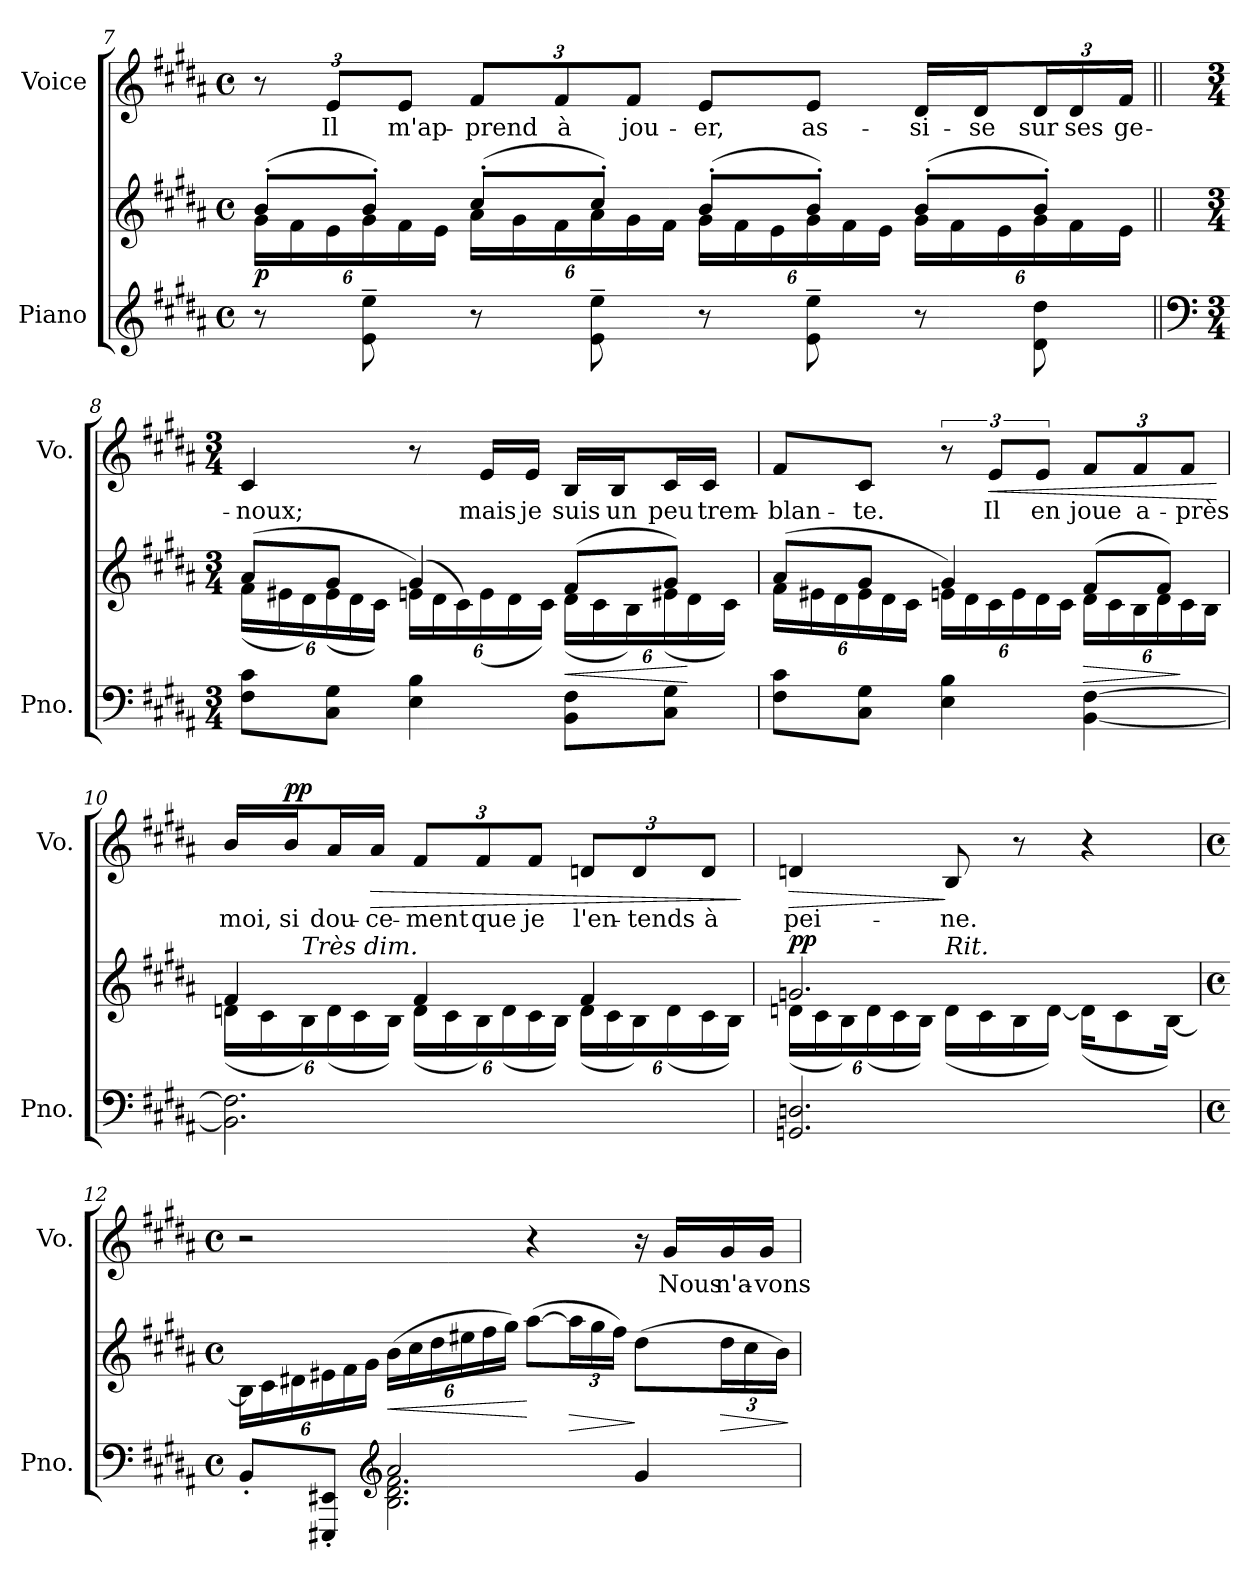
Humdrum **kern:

**kern	**kern	**dynam	**kern	**text	**dynam
*part2	*part2	*part2	*part1	*part1	*part1
*staff3	*staff2	*staff2/3	*staff1	*staff1	*staff1
*I"Piano	*	*	*I"Voice	*	*
*I'Pno.	*	*	*I'Vo.	*	*
*clefG2	*clefG2	*	*clefG2	*	*
*k[f#c#g#d#a#]	*k[f#c#g#d#a#]	*	*k[f#c#g#d#a#]	*	*
*M4/4	*M4/4	*	*M4/4	*	*
*met(c)	*met(c)	*	*met(c)	*	*
=7	=7	=7	=7	=7	=7
*	*^	*	*	*	*
*	*	*Xbrackettup	*	*Xbrackettup	*	*
!	!	!	!LO:DY:b	!	!	!
8r	(8b'/L	24g#\LL	p	12r	.	.
.	.	24f#\	.	.	.	.
.	.	24e\	.	12e/L	Il	.
8e\~ 8ee\~	8b'/J)	24g#\	.	.	.	.
.	.	24f#\	.	12e/J	-m'ap-	.
.	.	24e\JJ	.	.	.	.
8r	(8cc#'/L	24a#\LL	.	12f#/L	-prend	.
.	.	24g#\	.	.	.	.
.	.	24f#\	.	12f#/	à	.
8e\~ 8ee\~	8cc#'/J)	24a#\	.	.	.	.
.	.	24g#\	.	12f#/J	jou-	.
.	.	24f#\JJ	.	.	.	.
8r	(8b'/L	24g#\LL	.	8e/L	-er,	.
.	.	24f#\	.	.	.	.
.	.	24e\	.	.	.	.
8e\~ 8ee\~	8b'/J)	24g#\	.	8e/J	as-	.
.	.	24f#\	.	.	.	.
.	.	24e\JJ	.	.	.	.
8r	(8b'/L	24g#\LL	.	16d#/LL	-si-	.
.	.	24f#\	.	.	.	.
.	.	.	.	16d#/J	-se	.
.	.	24e\	.	.	.	.
8d#\ 8dd#\	8b'/J)	24g#\	.	24d#/L	sur	.
.	.	24f#\	.	24d#/	ses	.
.	.	24e\JJ	.	24f#/JJ	ge-	.
=8||	=8||	=8||	=8||	=8||	=8||	=8||
*clefF4	*	*	*	*	*	*
*M3/4	*M3/4	*	*	*M3/4	*	*
8F#\ 8c#\L	(8a#/L	(>24f#\LL	.	4c#/	-noux;	.
.	.	24e#X\	.	.	.	.
.	.	24d#\)	.	.	.	.
8C#\ 8G#\J	8g#/J	(>24e#\	.	.	.	.
.	.	24d#\	.	.	.	.
.	.	24c#\JJ)	.	.	.	.
4E\ 4B\	(>4g#/)	24en\LL	.	8r	.	.
.	.	24d#\	.	.	.	.
.	.	24c#\)	.	.	.	.
.	.	(>24e\	.	16e/LL	mais	.
.	.	24d#\	.	.	.	.
.	.	.	.	16e/JJ	je	.
.	.	24c#\JJ)	.	.	.	.
!	!	!	!LO:HP:b	!	!	!
8BB\ 8F#\L	(8f#/L	(>24d#\LL	<	16B/LL	suis	.
.	.	24c#\	.	.	.	.
.	.	.	.	16B/J	un	.
.	.	24B\)	.	.	.	.
8C#\ 8G#\J	8g#/J)	(>24e#X\	.	16c#/L	peu	.
.	.	24d#\	[	.	.	.
.	.	.	.	16c#/JJ	trem-	.
.	.	24c#\JJ)	.	.	.	.
=9	=9	=9	=9	=9	=9	=9
8F#\ 8c#\L	(8a#/L	24f#\LL	.	8f#/L	-blan-	.
.	.	24e#X\	.	.	.	.
.	.	24d#\	.	.	.	.
8C#\ 8G#\J	8g#/J	24e#\	.	8c#/J	-te.	.
.	.	24d#\	.	.	.	.
.	.	24c#\JJ	.	.	.	.
*	*	*	*	*brackettup	*	*
4E\ 4B\	4g#/)	24en\LL	.	12r	.	.
.	.	24d#\	.	.	.	.
!	!	!	!	!	!	!LO:HP:b
.	.	24c#\	.	12e/L	Il	<
.	.	24e\	.	.	.	.
.	.	24d#\	.	12e/J	en	.
.	.	24c#\JJ	.	.	.	.
!	!	!	!LO:HP:b	!	!	!
[4BB\ [4F#\	(8f#/L	24d#\LL	>	12f#/L	joue	.
.	.	24c#\	.	.	.	.
.	.	24B\	.	12f#/	a-	.
.	8f#/J)	24d#\	.	.	.	.
.	.	24c#\	]	12f#/J	-près	.
.	.	24B\JJ	.	.	.	.
*	*v	*v	*	*	*	*
.	.	.	.	.	[
=10	=10	=10	=10	=10	=10
*	*^	*	*	*	*
2.BB\] 2.F#\]	4f#/	(>24dn\LL	.	16b/LL	moi,	.
.	.	24c#\	.	.	.	.
!	!	!	!	!	!	!LO:DY:a
.	.	.	.	16b/J	si	pp
!	!	!LO:TX:a:i:t=Très dim.	!	!	!	!
.	.	24B\)	.	.	.	.
.	.	(>24d\	.	16a#/L	dou-	.
.	.	24c#\	.	.	.	.
!	!	!	!	!	!	!LO:HP:b
.	.	.	.	16a#/JJ	-ce-	>
.	.	24B\JJ)	.	.	.	.
*	*	*	*	*Xbrackettup	*	*
.	4f#/	(>24d\LL	.	12f#/L	-ment	.
.	.	24c#\	.	.	.	.
.	.	24B\)	.	12f#/	que	.
.	.	(>24d\	.	.	.	.
.	.	24c#\	.	12f#/J	je	.
.	.	24B\JJ)	.	.	.	.
.	4f#/	(>24d\LL	.	12dn/L	l'en-	.
.	.	24c#\	.	.	.	.
.	.	24B\)	.	12d/	-tends	.
.	.	(>24d\	.	.	.	.
.	.	24c#\	.	12d/J	à	.
.	.	24B\JJ)	.	.	.	.
*	*v	*v	*	*	*	*
.	.	.	.	.	]
=11	=11	=11	=11	=11	=11
*	*^	*	*	*	*
!	!	!	!LO:DY:a	!	!	!LO:HP:b
2.GGn/ 2.Dn/	2.gn/	(>24dn\LL	pp	4dn/	pei-	>
.	.	24c#\	.	.	.	.
.	.	24B\)	.	.	.	.
.	.	(>24d\	.	.	.	.
.	.	24c#\	.	.	.	.
.	.	24B\JJ)	.	.	.	.
!	!	!LO:TX:i:t=Rit.	!	!	!	!
.	.	(>16d\LL	.	8B/	-ne.	]
.	.	16c#\	.	.	.	.
.	.	16B\	.	8r	.	.
.	.	[>16d\JJ)	.	.	.	.
.	.	(>16d\KL]	.	4r	.	.
.	.	8c#\	.	.	.	.
.	.	[16B\Jk)	.	.	.	.
*	*v	*v	*	*	*	*
=12	=12	=12	=12	=12	=12
*M4/4	*M4/4	*	*M4/4	*	*
*met(c)	*met(c)	*	*met(c)	*	*
*^	*	*	*	*	*
8BB'</L	4ryy	(24B\LL]	.	2r	.	.
.	.	24c#\	.	.	.	.
.	.	24d#X\	.	.	.	.
8EEE#X/'< 8EE#X/'<J	.	24e#X\	.	.	.	.
.	.	24f#\	.	.	.	.
.	.	24g#\JJ	.	.	.	.
*clefG2	*	*	*	*	*	*
!	!	!	!LO:HP:b	!	!	!
2a#/)	2.B\ 2.d#\ 2.f#\	(24b\LL	<	.	.	.
.	.	24cc#\	.	.	.	.
.	.	24dd#\	.	.	.	.
.	.	24ee#X\	.	.	.	.
.	.	24ff#\	.	.	.	.
.	.	24gg#\JJ)	.	.	.	.
.	.	([<8aa#\L	[	4r	.	.
!	!	!	!LO:HP:b	!	!	!
.	.	24aa#\L]	>	.	.	.
.	.	24gg#\	.	.	.	.
.	.	24ff#\JJ)	.	.	.	.
4g#/	.	(8dd#\L	]	16r	.	.
.	.	.	.	16g#/LL	Nous	.
!	!	!	!LO:HP:b	!	!	!
.	.	24dd#\L	>	16g#/	n'a-	.
.	.	24cc#\	.	.	.	.
.	.	.	.	16g#/JJ	-vons	.
.	.	24b\JJ)	.	.	.	.
*v	*v	*	*	*	*	*
.	.	]	.	.	.
=	=	=	=	=	=
*-	*-	*-	*-	*-	*-
